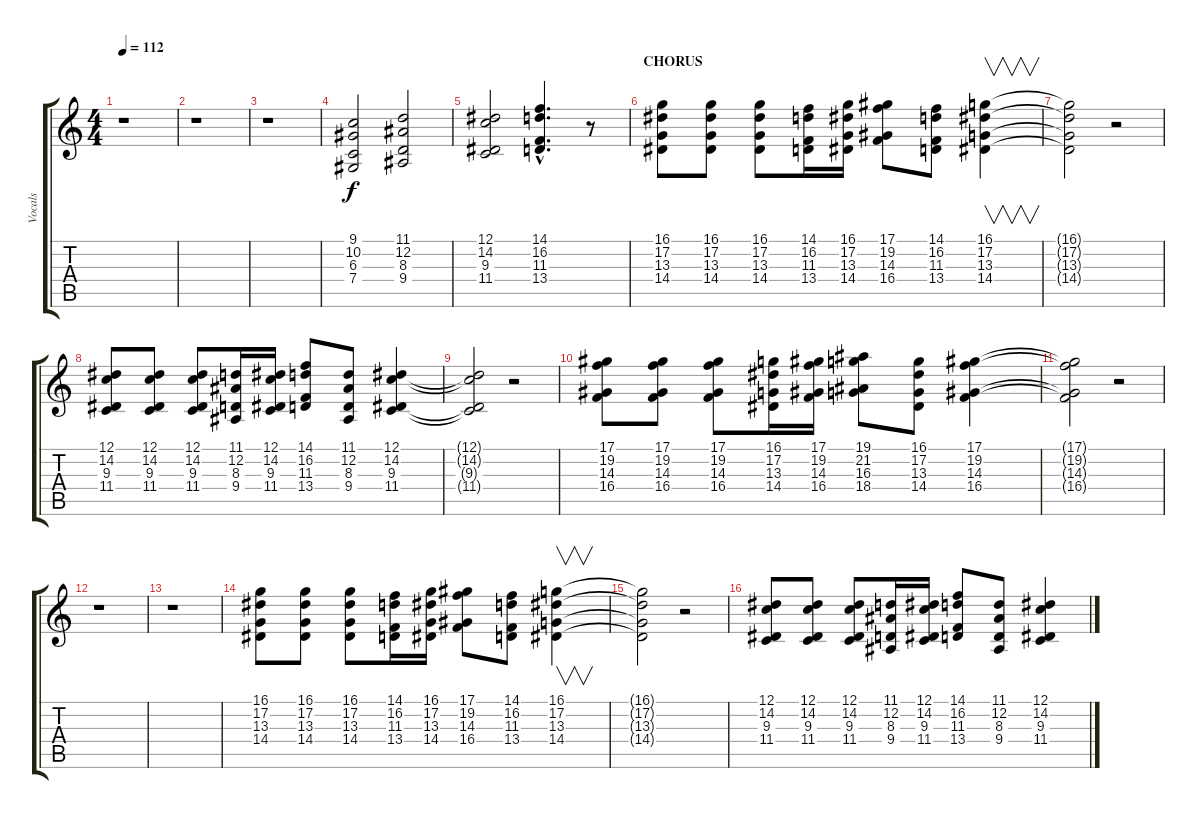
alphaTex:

\track ("Vocals" "Vocals") {instrument choiraahs}
\staff {score tabs}
\tuning (Eb4 Bb3 Gb3 Db3 Ab2 Eb2) {hide}
\ts (4 4)
\tempo 112
\clef g2
\ks c
r.1{dy f} |
r.1 |
r.1 |
(9.1 10.2 6.3 7.4).2 (11.1 12.2 8.3 9.4).2 |
(12.1 14.2 9.3 11.4).2 (14.1{hac} 16.2{hac} 11.3{hac} 13.4{hac}).4{d} r.8 |
\section ("" "CHORUS")
(16.1 17.2 13.3 14.4).8 (16.1 17.2 13.3 14.4).8 (16.1 17.2 13.3 14.4).8 (14.1 16.2 11.3 13.4).16 (16.1 17.2 13.3 14.4).16 (17.1 19.2 14.3 16.4).8 (14.1 16.2 11.3 13.4).8 (16.1 17.2 13.3 14.4).4{v} |
(16.1{t} 17.2{t} 13.3{t} 14.4{t}).2 r.2 |
(12.1 14.2 9.3 11.4).8 (12.1 14.2 9.3 11.4).8 (12.1 14.2 9.3 11.4).8 (11.1 12.2 8.3 9.4).16 (12.1 14.2 9.3 11.4).16 (14.1 16.2 11.3 13.4).8 (11.1 12.2 8.3 9.4).8 (12.1 14.2 9.3 11.4).4 |
(12.1{t} 14.2{t} 9.3{t} 11.4{t}).2 r.2 |
(17.1 19.2 14.3 16.4).8 (17.1 19.2 14.3 16.4).8 (17.1 19.2 14.3 16.4).8 (16.1 17.2 13.3 14.4).16 (17.1 19.2 14.3 16.4).16 (19.1 21.2 16.3 18.4).8 (16.1 17.2 13.3 14.4).8 (17.1 19.2 14.3 16.4).4 |
(17.1{t} 19.2{t} 14.3{t} 16.4{t}).2 r.2 |
r.1 |
r.1 |
(16.1 17.2 13.3 14.4).8 (16.1 17.2 13.3 14.4).8 (16.1 17.2 13.3 14.4).8 (14.1 16.2 11.3 13.4).16 (16.1 17.2 13.3 14.4).16 (17.1 19.2 14.3 16.4).8 (14.1 16.2 11.3 13.4).8 (16.1 17.2 13.3 14.4).4{v} |
(16.1{t} 17.2{t} 13.3{t} 14.4{t}).2 r.2 |
(12.1 14.2 9.3 11.4).8 (12.1 14.2 9.3 11.4).8 (12.1 14.2 9.3 11.4).8 (11.1 12.2 8.3 9.4).16 (12.1 14.2 9.3 11.4).16 (14.1 16.2 11.3 13.4).8 (11.1 12.2 8.3 9.4).8 (12.1 14.2 9.3 11.4).4
